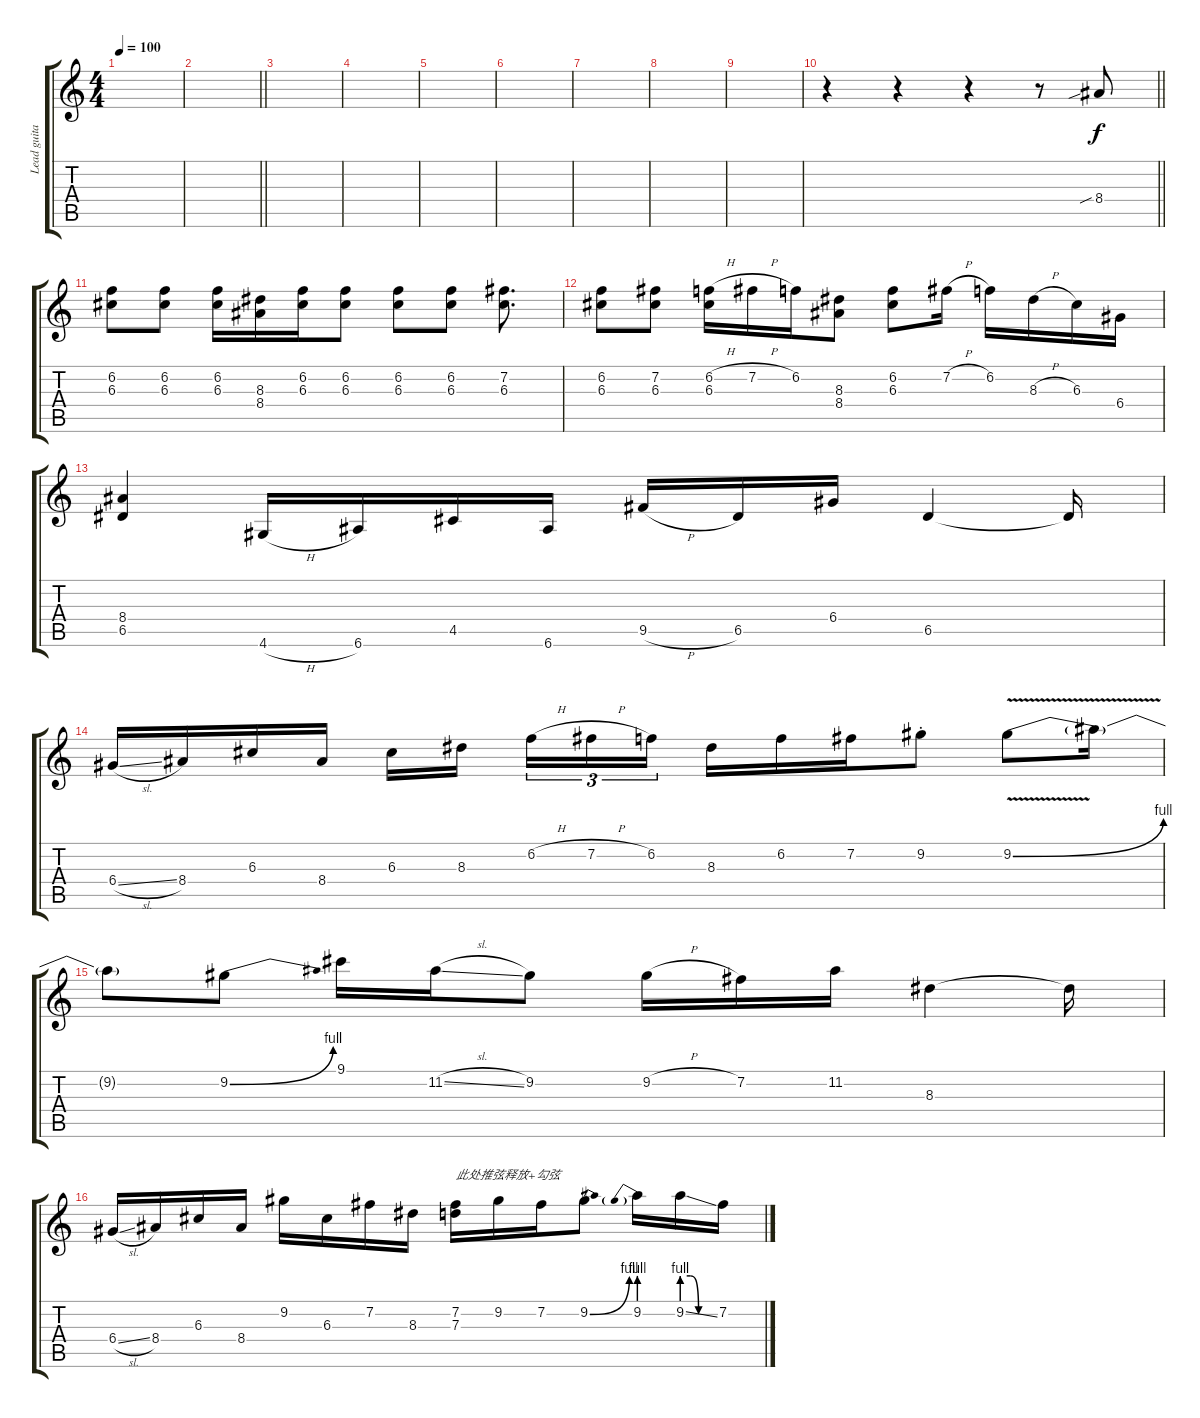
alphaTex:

\track ("Lead guitar " "Lead guita") {instrument overdrivenguitar}
\staff {score tabs}
\tuning (E4 B3 G3 D3 A2 E2) {hide}
\ts (4 4)
\tempo 100
\clef g2
\ks c
|
\barLineRight lightlight
|
|
|
|
|
|
|
|
\barLineRight lightlight
r.4 r.4 r.4 r.8 8.4{sib}.8 |
(6.2 6.3).8 (6.2 6.3).8 (6.2 6.3).16 (8.3 8.4).16 (6.2 6.3).16 (6.2 6.3).8 (6.2 6.3).8 (6.2 6.3).8 (7.2 6.3).8{d} |
(6.2 6.3).8 (7.2 6.3).8 (6.2{h} 6.3).16 7.2{h}.16 6.2.16 (8.3 8.4).8 (6.2 6.3).8 7.2{h}.16 6.2.16 8.3{h}.16 6.3.16 6.4.16 |
(8.4 6.5).4 4.6{h}.16 6.6.16 4.5.16 6.6.16 9.5{h}.16 6.5.16 6.4.16 6.5.4 6.5{t}.16 |
6.4{sl}.16 8.4.16 6.3.16 8.4.16 6.3.16 8.3.16{beam splitsecondary} 6.2{h}.16{tu (3 2)} 7.2{h}.16{tu (3 2)} 6.2.16{tu (3 2)} 8.3.16 6.2.16 7.2.16 9.2{st}.8 9.2{be (bend 0 0 60 4) v}.8 9.2{t}.16 |
9.2{t}.8 9.2{be (bend 0 0 60 4)}.8 9.1.16 11.2{sl}.16 9.2.8 9.2{h}.16 7.2.16 11.2.16 8.3.4 8.3{t}.16 |
6.4{sl}.16 8.4.16 6.3.16 8.4.16 9.2.16 6.3.16 7.2.16 8.3.16 (7.2 7.3).16{txt "此处推弦释放+勾弦"} 9.2.16 7.2.16 9.2{be (bend 0 0 60 4)}.8 9.2{be (prebend 0 4 60 4)}.16 9.2{be (custom 0 4 15 4 30 0 60 0) ss}.16 7.2.16
